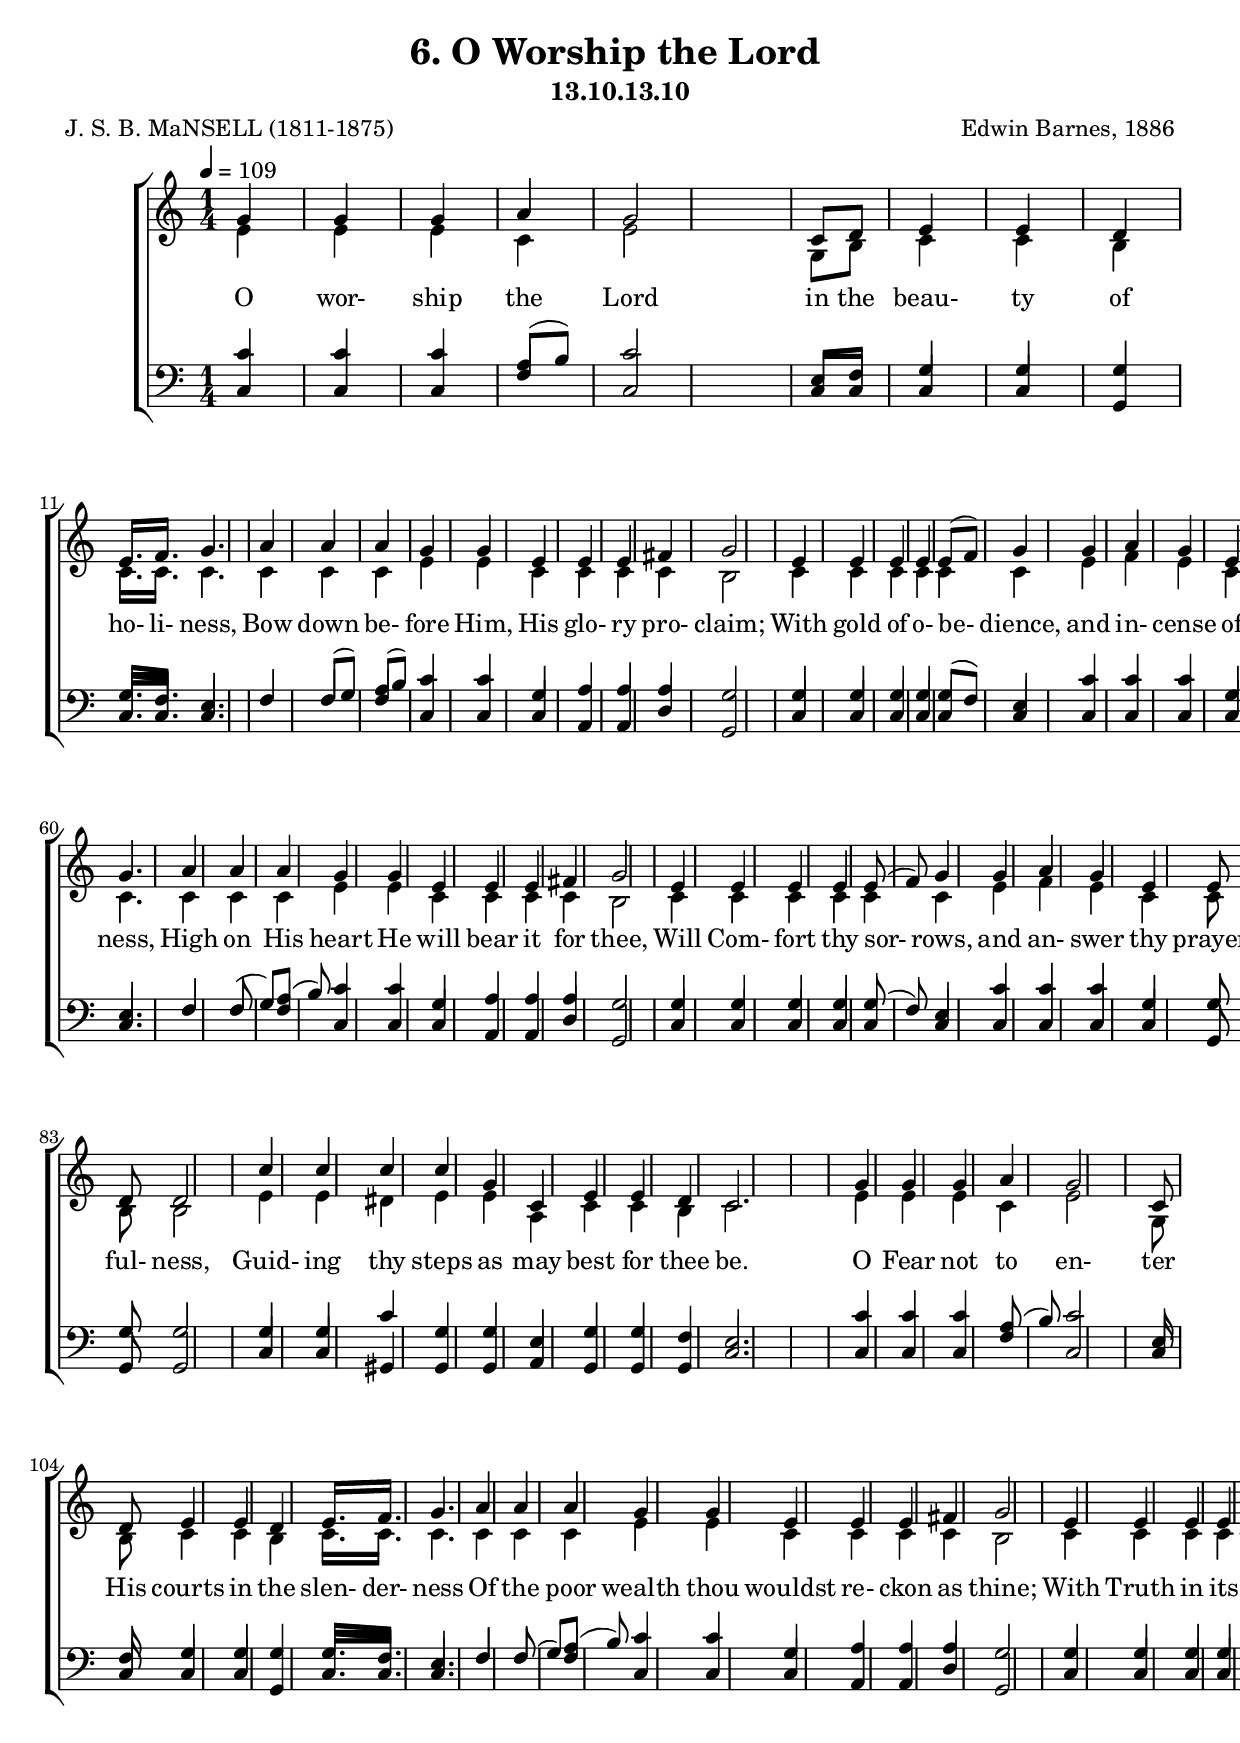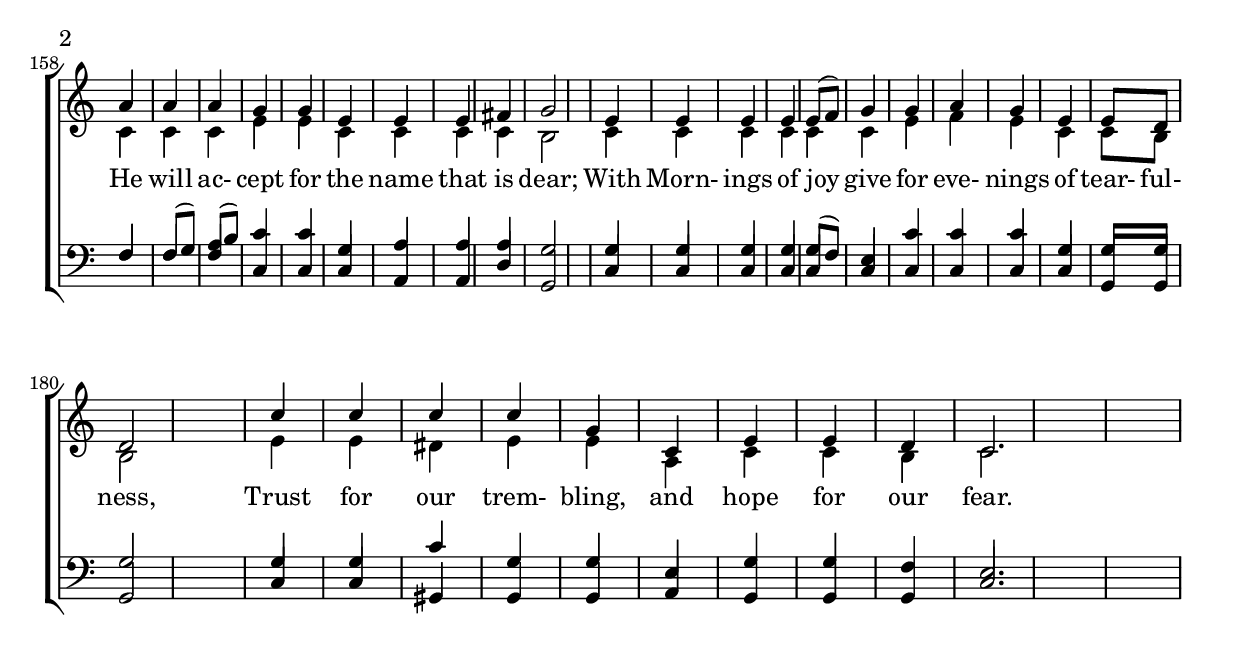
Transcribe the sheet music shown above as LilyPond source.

\header
    {
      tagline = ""  % removed
      title = "6. O Worship the Lord "
      composer = " Edwin Barnes, 1886 "
      poet = " J. S. B. MaNSELL (1811-1875)"
      subtitle = "13.10.13.10"
    }
    \version "2.18.2"
    %
    %% global for all staves
    %
global = { \key c \major \time 1/4 \tempo 4 = 109  }
%Individual voices

soprano = {g'4 g'4 g'4 a'4 g'2 c'8 d'8 e'4 e'4 d'4 e'16. f'16. g'4. a'4 a'4 a'4 g'4 g'4 e'4 e'4 e'4 fis'4 g'2 e'4 e'4 e'4 e'4 e'8 (f'8) g'4 g'4 a'4 g'4 e'4 e'8 d'8 d'2 c''4 c''4 c''4 c''4 g'4 c'4 e'4 e'4 d'4 c'2.  g'4 g'4 g'4 a'4 g'2 c'8 d'8 e'4 e'4 d'4 e'16. f'16. g'4. a'4 a'4 a'4 g'4 g'4 e'4 e'4 e'4 fis'4 g'2 e'4 e'4 e'4 e'4 e'8 (f'8) g'4 g'4 a'4 g'4 e'4 e'8 d'8 d'2 c''4 c''4 c''4 c''4 g'4 c'4 e'4 e'4 d'4 c'2.  g'4 g'4 g'4 a'4 g'2 c'8 d'8 e'4 e'4 d'4 e'16. f'16. g'4. a'4 a'4 a'4 g'4 g'4 e'4 e'4 e'4 fis'4 g'2 e'4 e'4 e'4 e'4 e'8 (f'8) g'4 g'4 a'4 g'4 e'4 e'8 d'8 d'2 c''4 c''4 c''4 c''4 g'4 c'4 e'4 e'4 d'4 c'2.  g'4 g'4 g'4 a'4 g'2 c'8 d'8 e'4 e'4 d'4 e'16. f'16. g'4. a'4 a'4 a'4 g'4 g'4 e'4 e'4 e'4 fis'4 g'2 e'4 e'4 e'4 e'4 e'8 (f'8) g'4 g'4 a'4 g'4 e'4 e'8 d'8 d'2 c''4 c''4 c''4 c''4 g'4 c'4 e'4 e'4 d'4 c'2.  }
alto = {e'4 e'4 e'4 c'4 e'2 g8 b8 c'4 c'4 b4 c'16. c'16. c'4. c'4 c'4 c'4 e'4 e'4 c'4 c'4 c'4 c'4 b2 c'4 c'4 c'4 c'4 c'4 c'4 e'4 f'4 e'4 c'4 c'8 b8 b2 e'4 e'4 dis'4 e'4 e'4 a4 c'4 c'4 b4 c'2.  e'4 e'4 e'4 c'4 e'2 g8 b8 c'4 c'4 b4 c'16. c'16. c'4. c'4 c'4 c'4 e'4 e'4 c'4 c'4 c'4 c'4 b2 c'4 c'4 c'4 c'4 c'4 c'4 e'4 f'4 e'4 c'4 c'8 b8 b2 e'4 e'4 dis'4 e'4 e'4 a4 c'4 c'4 b4 c'2.  e'4 e'4 e'4 c'4 e'2 g8 b8 c'4 c'4 b4 c'16. c'16. c'4. c'4 c'4 c'4 e'4 e'4 c'4 c'4 c'4 c'4 b2 c'4 c'4 c'4 c'4 c'4 c'4 e'4 f'4 e'4 c'4 c'8 b8 b2 e'4 e'4 dis'4 e'4 e'4 a4 c'4 c'4 b4 c'2.  e'4 e'4 e'4 c'4 e'2 g8 b8 c'4 c'4 b4 c'16. c'16. c'4. c'4 c'4 c'4 e'4 e'4 c'4 c'4 c'4 c'4 b2 c'4 c'4 c'4 c'4 c'4 c'4 e'4 f'4 e'4 c'4 c'8 b8 b2 e'4 e'4 dis'4 e'4 e'4 a4 c'4 c'4 b4 c'2.  }
tenor = {c'4 c'4 c'4 a8 (b8) c'2 e8 f8 g4 g4 g4 g16. f16. e4. f4 f8 (g8) a8 (b8) c'4 c'4 g4 a4 a4 a4 g2 g4 g4 g4 g4 g8 (f8) e4 c'4 c'4 c'4 g4 g8 g8 g2 g4 g4 c'4 g4 g4 e4 g4 g4 f4 e2.  c'4 c'4 c'4 a8 (b8) c'2 e8 f8 g4 g4 g4 g16. f16. e4. f4 f8 (g8) a8 (b8) c'4 c'4 g4 a4 a4 a4 g2 g4 g4 g4 g4 g8 (f8) e4 c'4 c'4 c'4 g4 g8 g8 g2 g4 g4 c'4 g4 g4 e4 g4 g4 f4 e2.  c'4 c'4 c'4 a8 (b8) c'2 e8 f8 g4 g4 g4 g16. f16. e4. f4 f8 (g8) a8 (b8) c'4 c'4 g4 a4 a4 a4 g2 g4 g4 g4 g4 g8 (f8) e4 c'4 c'4 c'4 g4 g8 g8 g2 g4 g4 c'4 g4 g4 e4 g4 g4 f4 e2.  c'4 c'4 c'4 a8 (b8) c'2 e8 f8 g4 g4 g4 g16. f16. e4. f4 f8 (g8) a8 (b8) c'4 c'4 g4 a4 a4 a4 g2 g4 g4 g4 g4 g8 (f8) e4 c'4 c'4 c'4 g4 g8 g8 g2 g4 g4 c'4 g4 g4 e4 g4 g4 f4 e2.  }
bass = {c4 c4 c4 f4 c2 c8 c8 c4 c4 g,4 c16. c16. c4. f4 f4 f4 c4 c4 c4 a,4 a,4 d4 g,2 c4 c4 c4 c4 c4 c4 c4 c4 c4 c4 g,8 g,8 g,2 c4 c4 gis,4 g,4 g,4 a,4 g,4 g,4 g,4 c2.  c4 c4 c4 f4 c2 c8 c8 c4 c4 g,4 c16. c16. c4. f4 f4 f4 c4 c4 c4 a,4 a,4 d4 g,2 c4 c4 c4 c4 c4 c4 c4 c4 c4 c4 g,8 g,8 g,2 c4 c4 gis,4 g,4 g,4 a,4 g,4 g,4 g,4 c2.  c4 c4 c4 f4 c2 c8 c8 c4 c4 g,4 c16. c16. c4. f4 f4 f4 c4 c4 c4 a,4 a,4 d4 g,2 c4 c4 c4 c4 c4 c4 c4 c4 c4 c4 g,8 g,8 g,2 c4 c4 gis,4 g,4 g,4 a,4 g,4 g,4 g,4 c2.  c4 c4 c4 f4 c2 c8 c8 c4 c4 g,4 c16. c16. c4. f4 f4 f4 c4 c4 c4 a,4 a,4 d4 g,2 c4 c4 c4 c4 c4 c4 c4 c4 c4 c4 g,8 g,8 g,2 c4 c4 gis,4 g,4 g,4 a,4 g,4 g,4 g,4 c2.  }
%lyrics
stanzaa = \lyricmode { O wor- ship the Lord in the beau- ty of ho- li- ness, Bow down be- fore Him, His glo- ry pro- claim; With gold of o- be- dience, and in- cense of low- li- ness, Kneel and a- dore Him: the Lord is His name.  O Low at His feet lay thy bur- den of care- ful- ness, High on His heart He will bear it for thee, Will Com- fort thy sor- rows, and an- swer thy prayer- ful- ness, Guid- ing thy steps as may best for thee be.  O Fear not to en- ter His courts in the slen- der- ness Of the poor wealth thou wouldst re- ckon as thine; With Truth in its beau- ty, and love in its ten- der- ness, These are the of- ferings to lay on His shrine.  O These, though we bring them in trem- bling and fear- ful- ness, He will ac- cept for the name that is dear; With Morn- ings of joy give for eve- nings of tear- ful- ness, Trust for our trem- bling, and hope for our fear.  }
\score {
      \new ChoirStaff <<
       \new Staff <<
\clef "treble"
      \new Voice = "Sop" { \voiceOne \global \soprano}
\new Voice = "Alto" { \voiceTwo \global \alto}

      \new Lyrics \lyricsto "Sop" { \stanzaa }

>>

        \new Staff <<
      \clef "bass"
      \new Voice = "Tenor" { \voiceOne \global \tenor}
\new Voice = "Bass" { \voiceOne \global \bass}

      
>>

      >>
    \layout{}
    \midi{}
    }